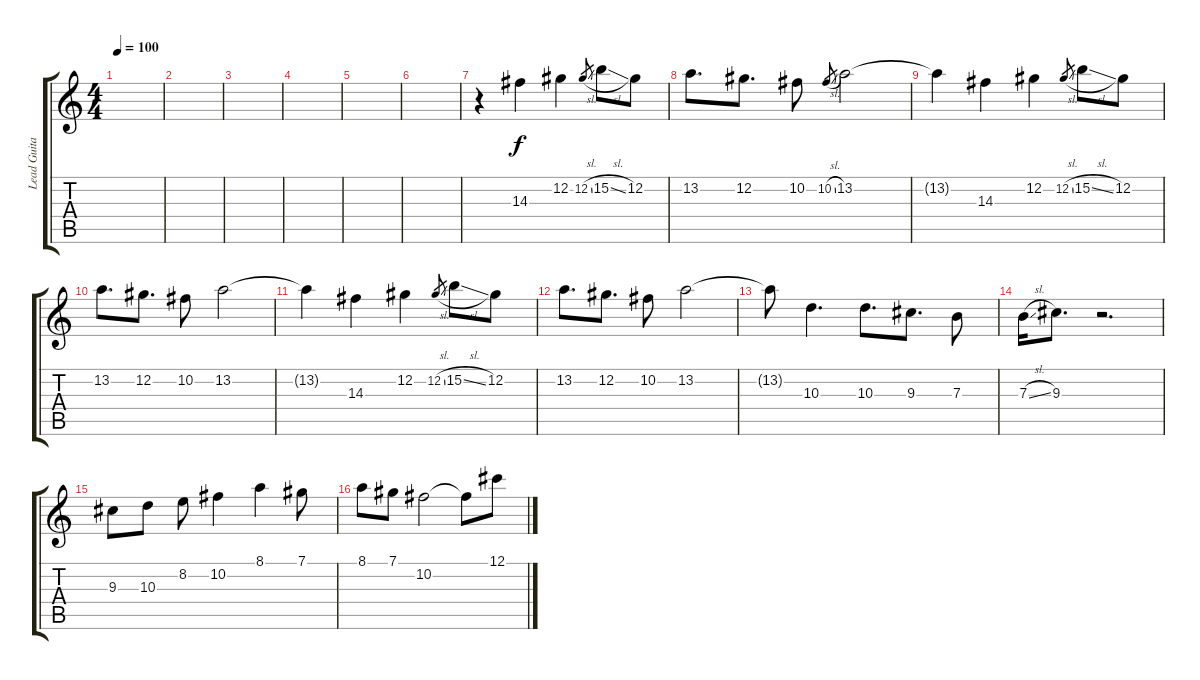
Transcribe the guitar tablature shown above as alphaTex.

\track ("Lead Guitar" "Lead Guita") {instrument acousticguitarnylon}
\staff {score tabs}
\tuning (Db4 Ab3 E3 B2 Gb2 Db2) {hide}
\ts (4 4)
\tempo 100
\clef g2
\ks c
|
|
|
|
|
|
r.4 14.3.4 12.2.4 12.2{sl}.8{gr} 15.2{sl}.8 12.2.8 |
13.2.8{d} 12.2.8{d} 10.2.8 10.2{sl}.8{gr} 13.2.2 |
13.2{t}.4 14.3.4 12.2.4 12.2{sl}.8{gr} 15.2{sl}.8 12.2.8 |
13.2.8{d} 12.2.8{d} 10.2.8 13.2.2 |
13.2{t}.4 14.3.4 12.2.4 12.2{sl}.8{gr} 15.2{sl}.8 12.2.8 |
13.2.8{d} 12.2.8{d} 10.2.8 13.2.2 |
13.2{t}.8 10.3.4{d} 10.3.8{d} 9.3.8{d} 7.3.8 |
7.3{sl}.16 9.3.8{d} r.2{d} |
9.3.8 10.3.8 8.2.8 10.2.4 8.1.4 7.1.8 |
8.1.8 7.1.8 10.2.2 10.2{t}.8 12.1.8
